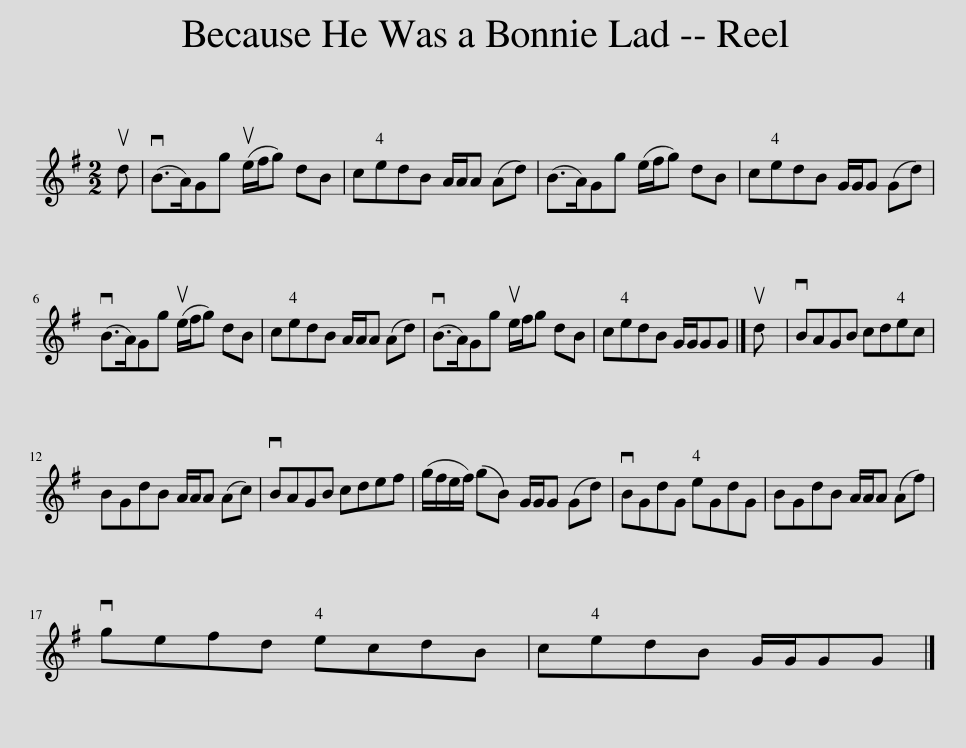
X:1
L:1/8
M:2/2
I:linebreak $
K:G
V:1 treble
V:1
 ud | (vB>A)Gg (ue/f/g) dB | cedB A/A/A (Ad) | (B>A)Gg (e/f/g) dB | cedB G/G/G (Gd) |$ %5
 (vB>A)Gg (ue/f/g) dB | cedB A/A/A (Ad) | (vB>A)Gg ue/f/g dB | cedB G/G/GG |] ud | %10
 vBAGB cdec |$ BGdB A/A/A (Ac) | vBAGB cdef | (g/f/e/f/) (gB) G/G/G (Gd) | vBGdG eGdG | %15
 BGdB A/A/A (Af) |$ vgefd ecdB | cedB G/G/GG |] %18
